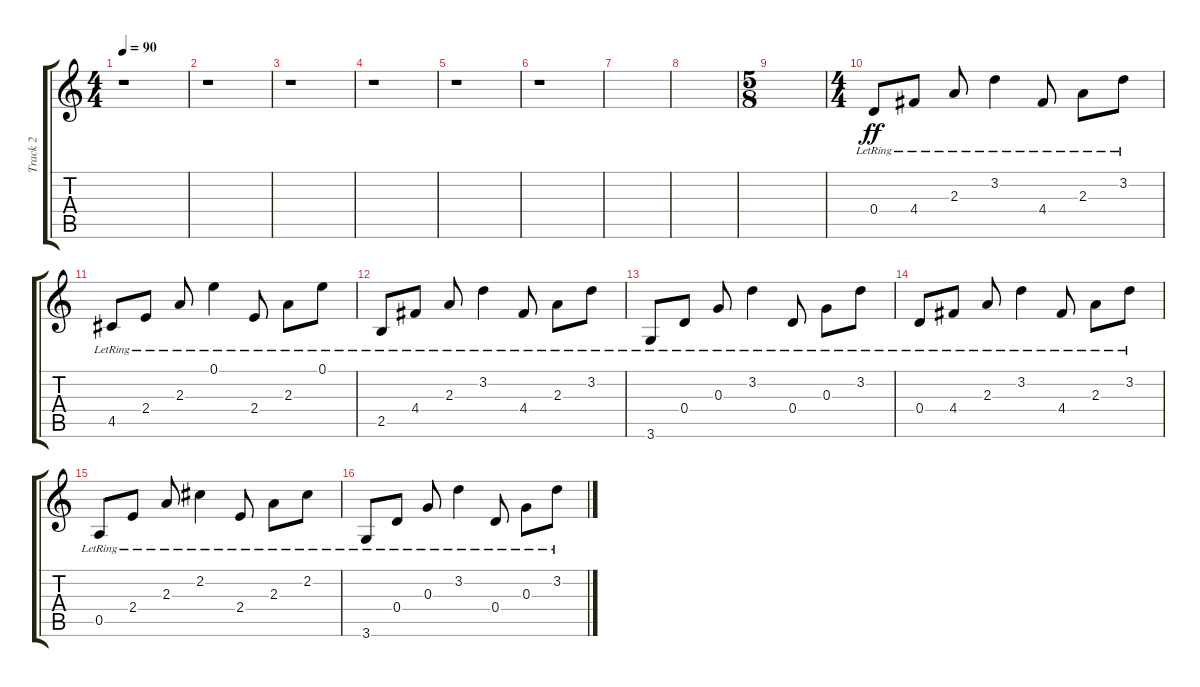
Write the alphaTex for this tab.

\track ("Track 2" "Track 2") {instrument acousticguitarsteel}
\staff {score tabs}
\tuning (E4 B3 G3 D3 A2 E2) {hide}
\ts (4 4)
\tempo 90
\clef g2
\ks c
r.1{dy f} |
r.1 |
r.1 |
r.1 |
r.1 |
r.1 |
|
|
\ts (5 8)
|
\ts (4 4)
0.4{lr}.8{dy ff} 4.4{lr}.8 2.3{lr}.8 3.2{lr}.4 4.4{lr}.8 2.3{lr}.8 3.2{lr}.8 |
4.5{lr}.8 2.4{lr}.8 2.3{lr}.8 0.1{lr}.4 2.4{lr}.8 2.3{lr}.8 0.1{lr}.8 |
2.5{lr}.8 4.4{lr}.8 2.3{lr}.8 3.2{lr}.4 4.4{lr}.8 2.3{lr}.8 3.2{lr}.8 |
3.6{lr}.8 0.4{lr}.8 0.3{lr}.8 3.2{lr}.4 0.4{lr}.8 0.3{lr}.8 3.2{lr}.8 |
0.4{lr}.8 4.4{lr}.8 2.3{lr}.8 3.2{lr}.4 4.4{lr}.8 2.3{lr}.8 3.2{lr}.8 |
0.5{lr}.8 2.4{lr}.8 2.3{lr}.8 2.2{lr}.4 2.4{lr}.8 2.3{lr}.8 2.2{lr}.8 |
3.6{lr}.8 0.4{lr}.8 0.3{lr}.8 3.2{lr}.4 0.4{lr}.8 0.3{lr}.8 3.2{lr}.8
